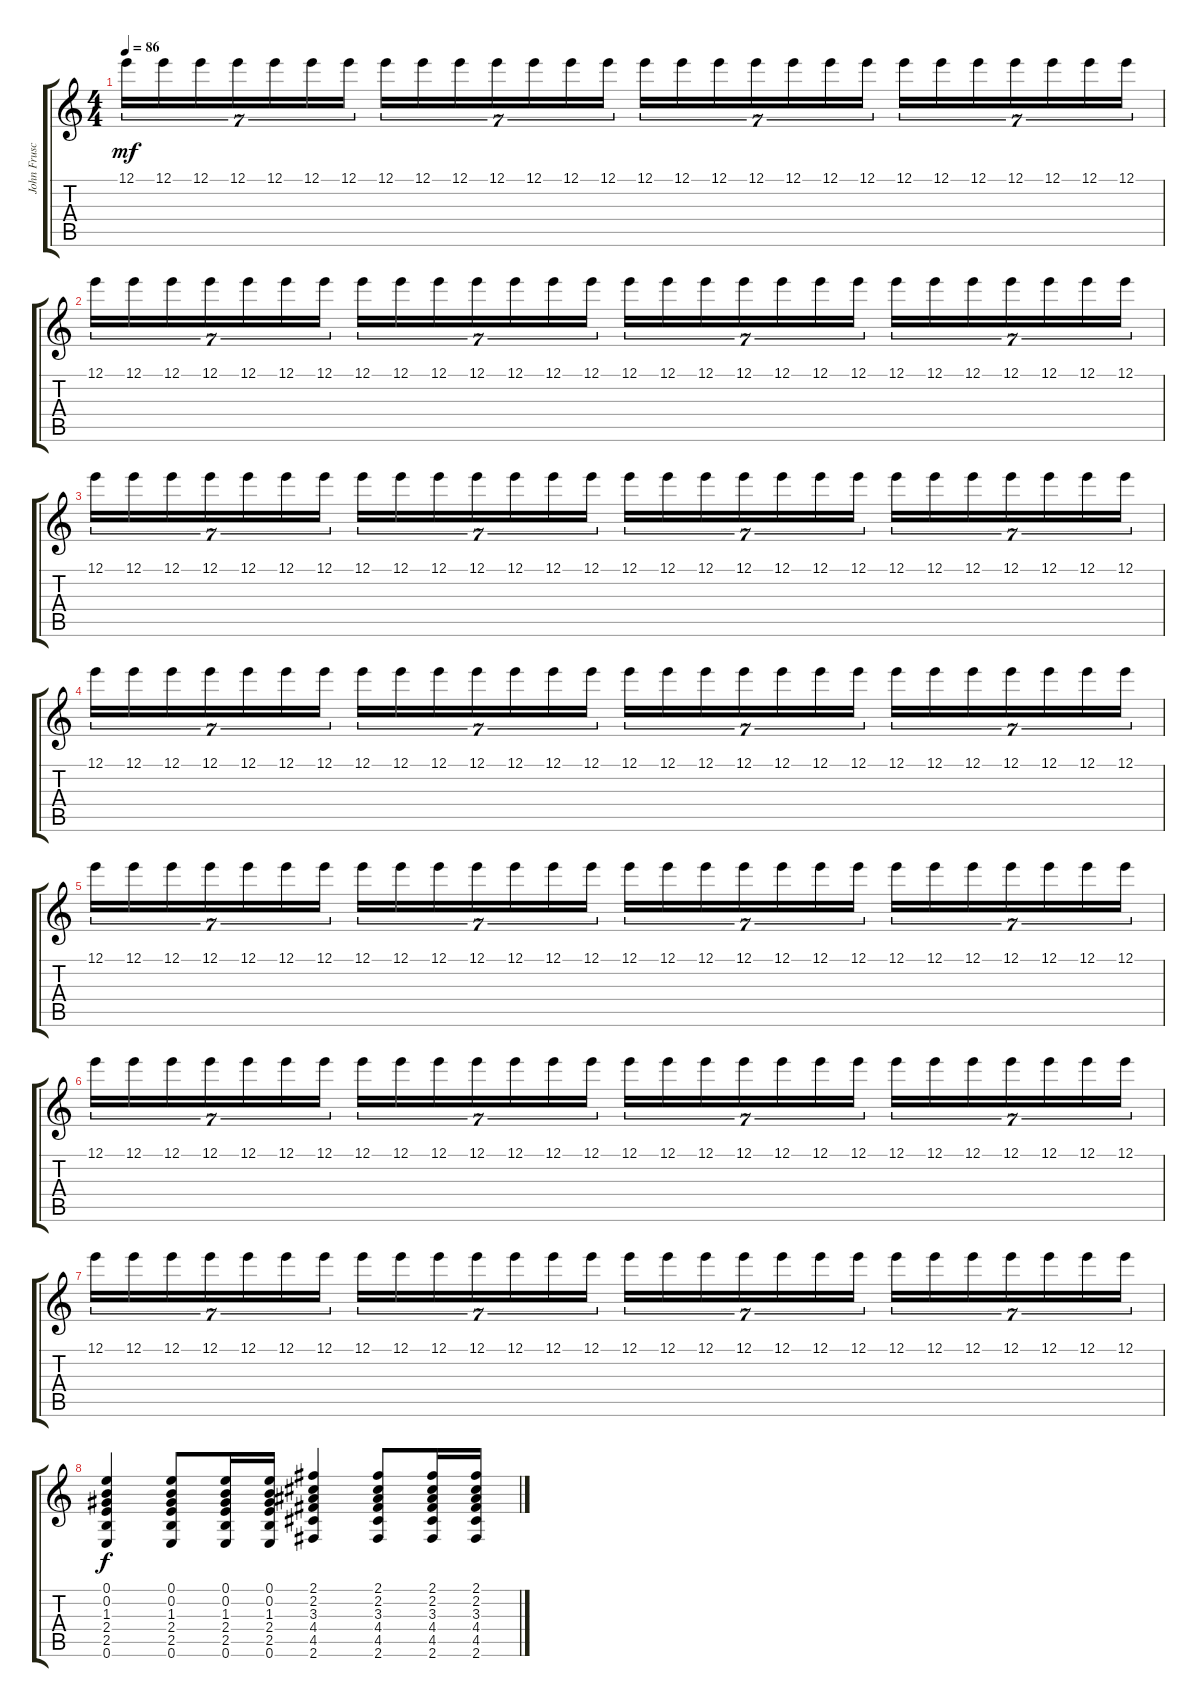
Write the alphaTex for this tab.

\track ("John Frusciante 4" "John Frusc") {instrument electricguitarclean}
\staff {score tabs}
\tuning (E4 B3 G3 D3 A2 E2) {hide}
\ts (4 4)
\tempo 86
\clef g2
\ks c
12.1.16{tu (7 4) dy mf} 12.1.16{tu (7 4)} 12.1.16{tu (7 4)} 12.1.16{tu (7 4)} 12.1.16{tu (7 4)} 12.1.16{tu (7 4)} 12.1.16{tu (7 4)} 12.1.16{tu (7 4)} 12.1.16{tu (7 4)} 12.1.16{tu (7 4)} 12.1.16{tu (7 4)} 12.1.16{tu (7 4)} 12.1.16{tu (7 4)} 12.1.16{tu (7 4)} 12.1.16{tu (7 4)} 12.1.16{tu (7 4)} 12.1.16{tu (7 4)} 12.1.16{tu (7 4)} 12.1.16{tu (7 4)} 12.1.16{tu (7 4)} 12.1.16{tu (7 4)} 12.1.16{tu (7 4)} 12.1.16{tu (7 4)} 12.1.16{tu (7 4)} 12.1.16{tu (7 4)} 12.1.16{tu (7 4)} 12.1.16{tu (7 4)} 12.1.16{tu (7 4)} |
12.1.16{tu (7 4)} 12.1.16{tu (7 4)} 12.1.16{tu (7 4)} 12.1.16{tu (7 4)} 12.1.16{tu (7 4)} 12.1.16{tu (7 4)} 12.1.16{tu (7 4)} 12.1.16{tu (7 4)} 12.1.16{tu (7 4)} 12.1.16{tu (7 4)} 12.1.16{tu (7 4)} 12.1.16{tu (7 4)} 12.1.16{tu (7 4)} 12.1.16{tu (7 4)} 12.1.16{tu (7 4)} 12.1.16{tu (7 4)} 12.1.16{tu (7 4)} 12.1.16{tu (7 4)} 12.1.16{tu (7 4)} 12.1.16{tu (7 4)} 12.1.16{tu (7 4)} 12.1.16{tu (7 4)} 12.1.16{tu (7 4)} 12.1.16{tu (7 4)} 12.1.16{tu (7 4)} 12.1.16{tu (7 4)} 12.1.16{tu (7 4)} 12.1.16{tu (7 4)} |
12.1.16{tu (7 4)} 12.1.16{tu (7 4)} 12.1.16{tu (7 4)} 12.1.16{tu (7 4)} 12.1.16{tu (7 4)} 12.1.16{tu (7 4)} 12.1.16{tu (7 4)} 12.1.16{tu (7 4)} 12.1.16{tu (7 4)} 12.1.16{tu (7 4)} 12.1.16{tu (7 4)} 12.1.16{tu (7 4)} 12.1.16{tu (7 4)} 12.1.16{tu (7 4)} 12.1.16{tu (7 4)} 12.1.16{tu (7 4)} 12.1.16{tu (7 4)} 12.1.16{tu (7 4)} 12.1.16{tu (7 4)} 12.1.16{tu (7 4)} 12.1.16{tu (7 4)} 12.1.16{tu (7 4)} 12.1.16{tu (7 4)} 12.1.16{tu (7 4)} 12.1.16{tu (7 4)} 12.1.16{tu (7 4)} 12.1.16{tu (7 4)} 12.1.16{tu (7 4)} |
12.1.16{tu (7 4)} 12.1.16{tu (7 4)} 12.1.16{tu (7 4)} 12.1.16{tu (7 4)} 12.1.16{tu (7 4)} 12.1.16{tu (7 4)} 12.1.16{tu (7 4)} 12.1.16{tu (7 4)} 12.1.16{tu (7 4)} 12.1.16{tu (7 4)} 12.1.16{tu (7 4)} 12.1.16{tu (7 4)} 12.1.16{tu (7 4)} 12.1.16{tu (7 4)} 12.1.16{tu (7 4)} 12.1.16{tu (7 4)} 12.1.16{tu (7 4)} 12.1.16{tu (7 4)} 12.1.16{tu (7 4)} 12.1.16{tu (7 4)} 12.1.16{tu (7 4)} 12.1.16{tu (7 4)} 12.1.16{tu (7 4)} 12.1.16{tu (7 4)} 12.1.16{tu (7 4)} 12.1.16{tu (7 4)} 12.1.16{tu (7 4)} 12.1.16{tu (7 4)} |
12.1.16{tu (7 4)} 12.1.16{tu (7 4)} 12.1.16{tu (7 4)} 12.1.16{tu (7 4)} 12.1.16{tu (7 4)} 12.1.16{tu (7 4)} 12.1.16{tu (7 4)} 12.1.16{tu (7 4)} 12.1.16{tu (7 4)} 12.1.16{tu (7 4)} 12.1.16{tu (7 4)} 12.1.16{tu (7 4)} 12.1.16{tu (7 4)} 12.1.16{tu (7 4)} 12.1.16{tu (7 4)} 12.1.16{tu (7 4)} 12.1.16{tu (7 4)} 12.1.16{tu (7 4)} 12.1.16{tu (7 4)} 12.1.16{tu (7 4)} 12.1.16{tu (7 4)} 12.1.16{tu (7 4)} 12.1.16{tu (7 4)} 12.1.16{tu (7 4)} 12.1.16{tu (7 4)} 12.1.16{tu (7 4)} 12.1.16{tu (7 4)} 12.1.16{tu (7 4)} |
12.1.16{tu (7 4)} 12.1.16{tu (7 4)} 12.1.16{tu (7 4)} 12.1.16{tu (7 4)} 12.1.16{tu (7 4)} 12.1.16{tu (7 4)} 12.1.16{tu (7 4)} 12.1.16{tu (7 4)} 12.1.16{tu (7 4)} 12.1.16{tu (7 4)} 12.1.16{tu (7 4)} 12.1.16{tu (7 4)} 12.1.16{tu (7 4)} 12.1.16{tu (7 4)} 12.1.16{tu (7 4)} 12.1.16{tu (7 4)} 12.1.16{tu (7 4)} 12.1.16{tu (7 4)} 12.1.16{tu (7 4)} 12.1.16{tu (7 4)} 12.1.16{tu (7 4)} 12.1.16{tu (7 4)} 12.1.16{tu (7 4)} 12.1.16{tu (7 4)} 12.1.16{tu (7 4)} 12.1.16{tu (7 4)} 12.1.16{tu (7 4)} 12.1.16{tu (7 4)} |
12.1.16{tu (7 4)} 12.1.16{tu (7 4)} 12.1.16{tu (7 4)} 12.1.16{tu (7 4)} 12.1.16{tu (7 4)} 12.1.16{tu (7 4)} 12.1.16{tu (7 4)} 12.1.16{tu (7 4)} 12.1.16{tu (7 4)} 12.1.16{tu (7 4)} 12.1.16{tu (7 4)} 12.1.16{tu (7 4)} 12.1.16{tu (7 4)} 12.1.16{tu (7 4)} 12.1.16{tu (7 4)} 12.1.16{tu (7 4)} 12.1.16{tu (7 4)} 12.1.16{tu (7 4)} 12.1.16{tu (7 4)} 12.1.16{tu (7 4)} 12.1.16{tu (7 4)} 12.1.16{tu (7 4)} 12.1.16{tu (7 4)} 12.1.16{tu (7 4)} 12.1.16{tu (7 4)} 12.1.16{tu (7 4)} 12.1.16{tu (7 4)} 12.1.16{tu (7 4)} |
(0.1 0.2 1.3 2.4 2.5 0.6).4{dy f volume 8 balance 3 instrument acousticguitarsteel} (0.1 0.2 1.3 2.4 2.5 0.6).8 (0.1 0.2 1.3 2.4 2.5 0.6).16 (0.1 0.2 1.3 2.4 2.5 0.6).16 (2.1 2.2 3.3 4.4 4.5 2.6).4 (2.1 2.2 3.3 4.4 4.5 2.6).8 (2.1 2.2 3.3 4.4 4.5 2.6).16 (2.1 2.2 3.3 4.4 4.5 2.6).16
